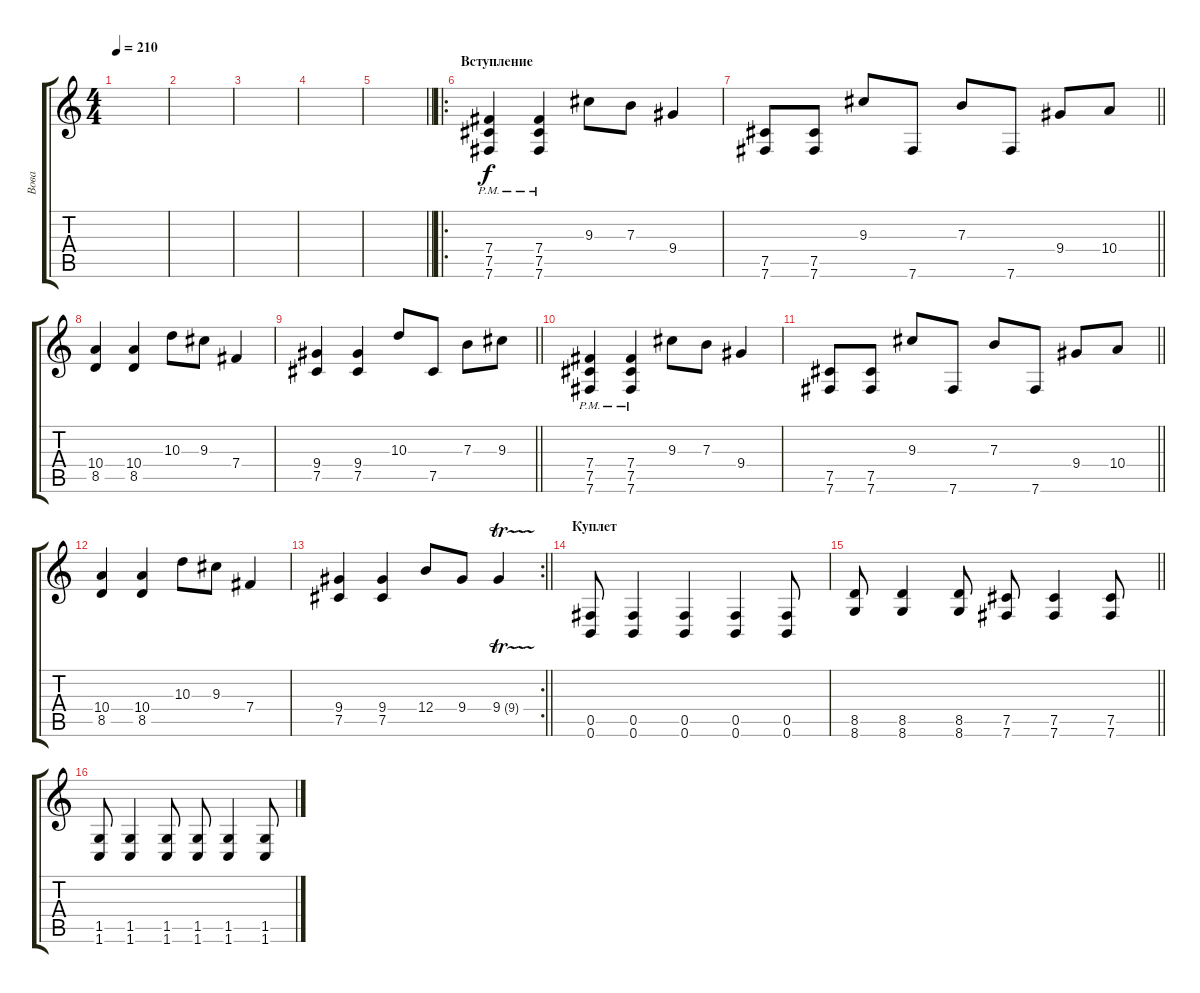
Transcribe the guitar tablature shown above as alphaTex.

\track ("Вова" "Вова") {instrument distortionguitar}
\staff {score tabs}
\tuning (Db4 Ab3 E3 B2 Gb2 B1) {hide}
\ts (4 4)
\tempo 210
\clef g2
\ks c
|
|
|
|
\barLineRight lightlight
|
\ro
\section ("" "Вступление")
(7.4 7.5 7.6{pm}).4 (7.4 7.5 7.6{pm}).4 9.3.8 7.3.8 9.4.4 |
\barLineRight lightlight
(7.5 7.6).8 (7.5 7.6).8 9.3.8 7.6.8 7.3.8 7.6.8 9.4.8 10.4.8 |
(10.4 8.5).4 (10.4 8.5).4 10.3.8 9.3.8 7.4.4 |
\barLineRight lightlight
(9.4 7.5).4 (9.4 7.5).4 10.3.8 7.5.8 7.3.8 9.3.8 |
(7.4 7.5 7.6{pm}).4 (7.4 7.5 7.6{pm}).4 9.3.8 7.3.8 9.4.4 |
\barLineRight lightlight
(7.5 7.6).8 (7.5 7.6).8 9.3.8 7.6.8 7.3.8 7.6.8 9.4.8 10.4.8 |
(10.4 8.5).4 (10.4 8.5).4 10.3.8 9.3.8 7.4.4 |
\rc 2
\barLineRight lightlight
(9.4 7.5).4 (9.4 7.5).4 12.4.8 9.4.8 9.4{tr (9 16)}.4 |
\section ("" "Куплет")
(0.5 0.6).8 (0.5 0.6).4 (0.5 0.6).4 (0.5 0.6).4 (0.5 0.6).8 |
\barLineRight lightlight
(8.5 8.6).8 (8.5 8.6).4 (8.5 8.6).8 (7.5 7.6).8 (7.5 7.6).4 (7.5 7.6).8 |
(1.5 1.6).8 (1.5 1.6).4 (1.5 1.6).8 (1.5 1.6).8 (1.5 1.6).4 (1.5 1.6).8
